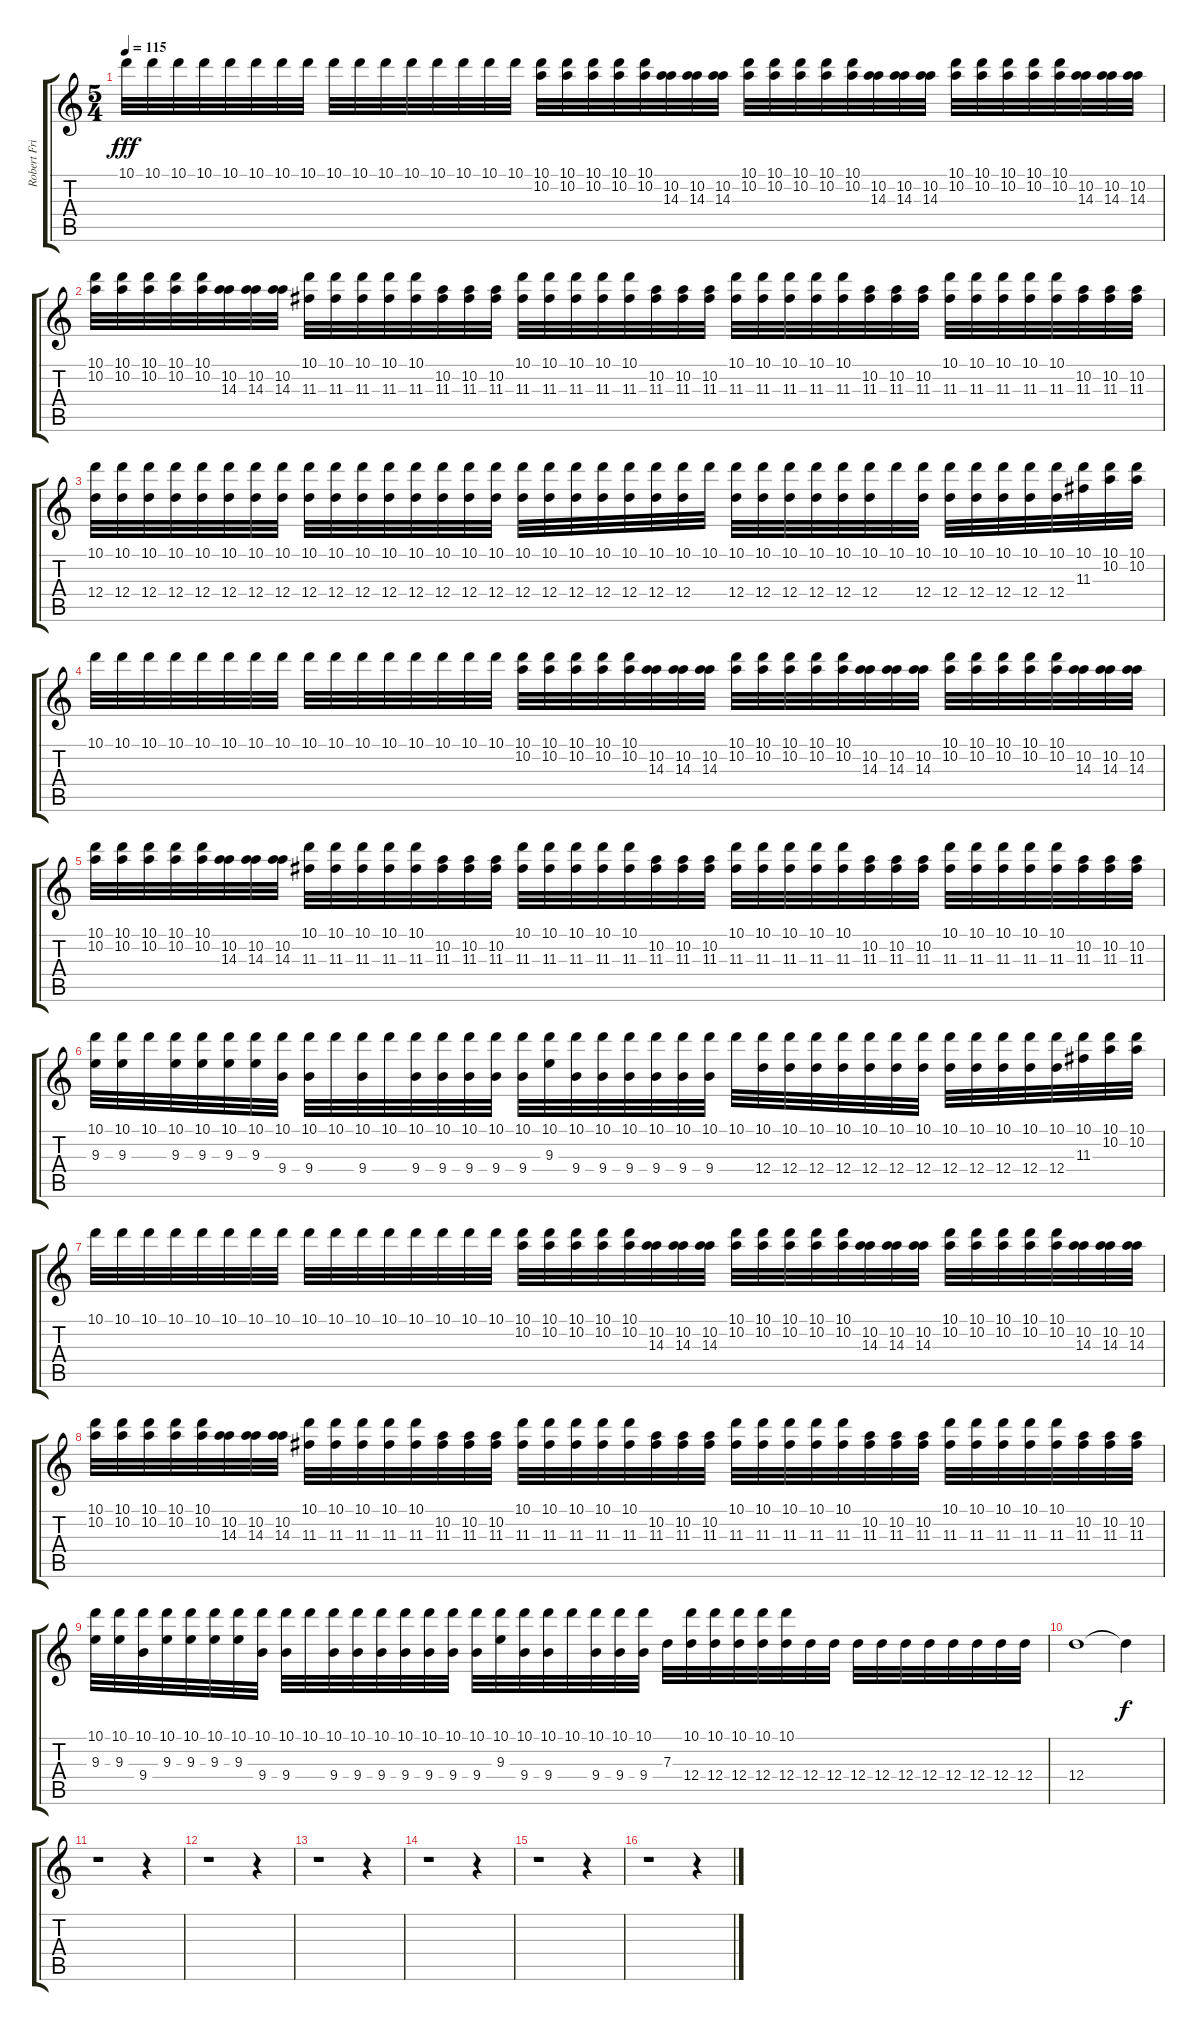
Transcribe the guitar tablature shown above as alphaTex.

\track ("Robert Fripp Guitar" "Robert Fri") {instrument electricguitarmuted}
\staff {score tabs}
\tuning (E4 B3 G3 D3 A2 E2) {hide}
\ts (5 4)
\tempo 115
\clef g2
\ks c
10.1.32{dy fff} 10.1.32 10.1.32 10.1.32 10.1.32 10.1.32 10.1.32 10.1.32 10.1.32 10.1.32 10.1.32 10.1.32 10.1.32 10.1.32 10.1.32 10.1.32 (10.1 10.2).32 (10.1 10.2).32 (10.1 10.2).32 (10.1 10.2).32 (10.1 10.2).32 (10.2 14.3).32 (10.2 14.3).32 (10.2 14.3).32 (10.1 10.2).32 (10.1 10.2).32 (10.1 10.2).32 (10.1 10.2).32 (10.1 10.2).32 (10.2 14.3).32 (10.2 14.3).32 (10.2 14.3).32 (10.1 10.2).32 (10.1 10.2).32 (10.1 10.2).32 (10.1 10.2).32 (10.1 10.2).32 (10.2 14.3).32 (10.2 14.3).32 (10.2 14.3).32 |
(10.1 10.2).32 (10.1 10.2).32 (10.1 10.2).32 (10.1 10.2).32 (10.1 10.2).32 (10.2 14.3).32 (10.2 14.3).32 (10.2 14.3).32 (10.1 11.3).32 (10.1 11.3).32 (10.1 11.3).32 (10.1 11.3).32 (10.1 11.3).32 (10.2 11.3).32 (10.2 11.3).32 (10.2 11.3).32 (10.1 11.3).32 (10.1 11.3).32 (10.1 11.3).32 (10.1 11.3).32 (10.1 11.3).32 (10.2 11.3).32 (10.2 11.3).32 (10.2 11.3).32 (10.1 11.3).32 (10.1 11.3).32 (10.1 11.3).32 (10.1 11.3).32 (10.1 11.3).32 (10.2 11.3).32 (10.2 11.3).32 (10.2 11.3).32 (10.1 11.3).32 (10.1 11.3).32 (10.1 11.3).32 (10.1 11.3).32 (10.1 11.3).32 (10.2 11.3).32 (10.2 11.3).32 (10.2 11.3).32 |
(10.1 12.4).32 (10.1 12.4).32 (10.1 12.4).32 (10.1 12.4).32 (10.1 12.4).32 (10.1 12.4).32 (10.1 12.4).32 (10.1 12.4).32 (10.1 12.4).32 (10.1 12.4).32 (10.1 12.4).32 (10.1 12.4).32 (10.1 12.4).32 (10.1 12.4).32 (10.1 12.4).32 (10.1 12.4).32 (10.1 12.4).32 (10.1 12.4).32 (10.1 12.4).32 (10.1 12.4).32 (10.1 12.4).32 (10.1 12.4).32 (10.1 12.4).32 10.1.32 (10.1 12.4).32 (10.1 12.4).32 (10.1 12.4).32 (10.1 12.4).32 (10.1 12.4).32 (10.1 12.4).32 10.1.32 (10.1 12.4).32 (10.1 12.4).32 (10.1 12.4).32 (10.1 12.4).32 (10.1 12.4).32 (10.1 12.4).32 (10.1 11.3).32 (10.1 10.2).32 (10.1 10.2).32 |
10.1.32 10.1.32 10.1.32 10.1.32 10.1.32 10.1.32 10.1.32 10.1.32 10.1.32 10.1.32 10.1.32 10.1.32 10.1.32 10.1.32 10.1.32 10.1.32 (10.1 10.2).32 (10.1 10.2).32 (10.1 10.2).32 (10.1 10.2).32 (10.1 10.2).32 (10.2 14.3).32 (10.2 14.3).32 (10.2 14.3).32 (10.1 10.2).32 (10.1 10.2).32 (10.1 10.2).32 (10.1 10.2).32 (10.1 10.2).32 (10.2 14.3).32 (10.2 14.3).32 (10.2 14.3).32 (10.1 10.2).32 (10.1 10.2).32 (10.1 10.2).32 (10.1 10.2).32 (10.1 10.2).32 (10.2 14.3).32 (10.2 14.3).32 (10.2 14.3).32 |
(10.1 10.2).32 (10.1 10.2).32 (10.1 10.2).32 (10.1 10.2).32 (10.1 10.2).32 (10.2 14.3).32 (10.2 14.3).32 (10.2 14.3).32 (10.1 11.3).32 (10.1 11.3).32 (10.1 11.3).32 (10.1 11.3).32 (10.1 11.3).32 (10.2 11.3).32 (10.2 11.3).32 (10.2 11.3).32 (10.1 11.3).32 (10.1 11.3).32 (10.1 11.3).32 (10.1 11.3).32 (10.1 11.3).32 (10.2 11.3).32 (10.2 11.3).32 (10.2 11.3).32 (10.1 11.3).32 (10.1 11.3).32 (10.1 11.3).32 (10.1 11.3).32 (10.1 11.3).32 (10.2 11.3).32 (10.2 11.3).32 (10.2 11.3).32 (10.1 11.3).32 (10.1 11.3).32 (10.1 11.3).32 (10.1 11.3).32 (10.1 11.3).32 (10.2 11.3).32 (10.2 11.3).32 (10.2 11.3).32 |
(10.1 9.3).32 (10.1 9.3).32 10.1.32 (10.1 9.3).32 (10.1 9.3).32 (10.1 9.3).32 (10.1 9.3).32 (10.1 9.4).32 (10.1 9.4).32 10.1.32 (10.1 9.4).32 10.1.32 (10.1 9.4).32 (10.1 9.4).32 (10.1 9.4).32 (10.1 9.4).32 (10.1 9.4).32 (10.1 9.3).32 (10.1 9.4).32 (10.1 9.4).32 (10.1 9.4).32 (10.1 9.4).32 (10.1 9.4).32 (10.1 9.4).32 10.1.32 (10.1 12.4).32 (10.1 12.4).32 (10.1 12.4).32 (10.1 12.4).32 (10.1 12.4).32 (10.1 12.4).32 (10.1 12.4).32 (10.1 12.4).32 (10.1 12.4).32 (10.1 12.4).32 (10.1 12.4).32 (10.1 12.4).32 (10.1 11.3).32 (10.1 10.2).32 (10.1 10.2).32 |
10.1.32 10.1.32 10.1.32 10.1.32 10.1.32 10.1.32 10.1.32 10.1.32 10.1.32 10.1.32 10.1.32 10.1.32 10.1.32 10.1.32 10.1.32 10.1.32 (10.1 10.2).32 (10.1 10.2).32 (10.1 10.2).32 (10.1 10.2).32 (10.1 10.2).32 (10.2 14.3).32 (10.2 14.3).32 (10.2 14.3).32 (10.1 10.2).32 (10.1 10.2).32 (10.1 10.2).32 (10.1 10.2).32 (10.1 10.2).32 (10.2 14.3).32 (10.2 14.3).32 (10.2 14.3).32 (10.1 10.2).32 (10.1 10.2).32 (10.1 10.2).32 (10.1 10.2).32 (10.1 10.2).32 (10.2 14.3).32 (10.2 14.3).32 (10.2 14.3).32 |
(10.1 10.2).32 (10.1 10.2).32 (10.1 10.2).32 (10.1 10.2).32 (10.1 10.2).32 (10.2 14.3).32 (10.2 14.3).32 (10.2 14.3).32 (10.1 11.3).32 (10.1 11.3).32 (10.1 11.3).32 (10.1 11.3).32 (10.1 11.3).32 (10.2 11.3).32 (10.2 11.3).32 (10.2 11.3).32 (10.1 11.3).32 (10.1 11.3).32 (10.1 11.3).32 (10.1 11.3).32 (10.1 11.3).32 (10.2 11.3).32 (10.2 11.3).32 (10.2 11.3).32 (10.1 11.3).32 (10.1 11.3).32 (10.1 11.3).32 (10.1 11.3).32 (10.1 11.3).32 (10.2 11.3).32 (10.2 11.3).32 (10.2 11.3).32 (10.1 11.3).32 (10.1 11.3).32 (10.1 11.3).32 (10.1 11.3).32 (10.1 11.3).32 (10.2 11.3).32 (10.2 11.3).32 (10.2 11.3).32 |
(10.1 9.3).32 (10.1 9.3).32 (10.1 9.4).32 (10.1 9.3).32 (10.1 9.3).32 (10.1 9.3).32 (10.1 9.3).32 (10.1 9.4).32 (10.1 9.4).32 10.1.32 (10.1 9.4).32 (10.1 9.4).32 (10.1 9.4).32 (10.1 9.4).32 (10.1 9.4).32 (10.1 9.4).32 (10.1 9.4).32 (10.1 9.3).32 (10.1 9.4).32 (10.1 9.4).32 10.1.32 (10.1 9.4).32 (10.1 9.4).32 (10.1 9.4).32 7.3.32 (10.1 12.4).32 (10.1 12.4).32 (10.1 12.4).32 (10.1 12.4).32 (10.1 12.4).32 12.4.32 12.4.32 12.4.32 12.4.32 12.4.32 12.4.32 12.4.32 12.4.32 12.4.32 12.4.32 |
12.4.1 12.4{t}.4{dy f} |
r.1 r.4 |
r.1 r.4 |
r.1 r.4 |
r.1 r.4 |
r.1 r.4 |
r.1 r.4
